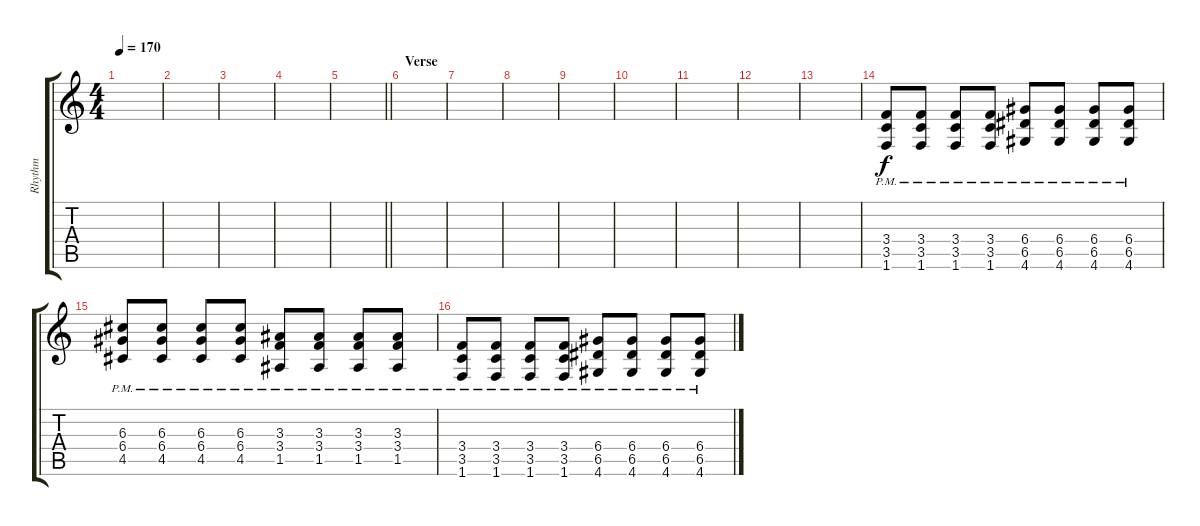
\track ("Rhythm" "Rhythm") {instrument overdrivenguitar}
\staff {score tabs}
\tuning (E4 B3 G3 D3 A2 E2) {hide}
\ts (4 4)
\tempo 170
\clef g2
\ks c
|
|
|
|
\barLineRight lightlight
|
\section ("" "Verse ")
|
|
|
|
|
|
|
|
(3.4{pm} 3.5{pm} 1.6{pm}).8{volume 12} (3.4{pm} 3.5{pm} 1.6{pm}).8 (3.4{pm} 3.5{pm} 1.6{pm}).8 (3.4{pm} 3.5{pm} 1.6{pm}).8 (6.4{pm} 6.5{pm} 4.6{pm}).8 (6.4{pm} 6.5{pm} 4.6{pm}).8 (6.4{pm} 6.5{pm} 4.6{pm}).8 (6.4{pm} 6.5{pm} 4.6{pm}).8 |
(6.3{pm} 6.4{pm} 4.5{pm}).8 (6.3{pm} 6.4{pm} 4.5{pm}).8 (6.3{pm} 6.4{pm} 4.5{pm}).8 (6.3{pm} 6.4{pm} 4.5{pm}).8 (3.3{pm} 3.4{pm} 1.5{pm}).8 (3.3{pm} 3.4{pm} 1.5{pm}).8 (3.3{pm} 3.4{pm} 1.5{pm}).8 (3.3{pm} 3.4{pm} 1.5{pm}).8 |
(3.4{pm} 3.5{pm} 1.6{pm}).8 (3.4{pm} 3.5{pm} 1.6{pm}).8 (3.4{pm} 3.5{pm} 1.6{pm}).8 (3.4{pm} 3.5{pm} 1.6{pm}).8 (6.4{pm} 6.5{pm} 4.6{pm}).8 (6.4{pm} 6.5{pm} 4.6{pm}).8 (6.4{pm} 6.5{pm} 4.6{pm}).8 (6.4{pm} 6.5{pm} 4.6{pm}).8
